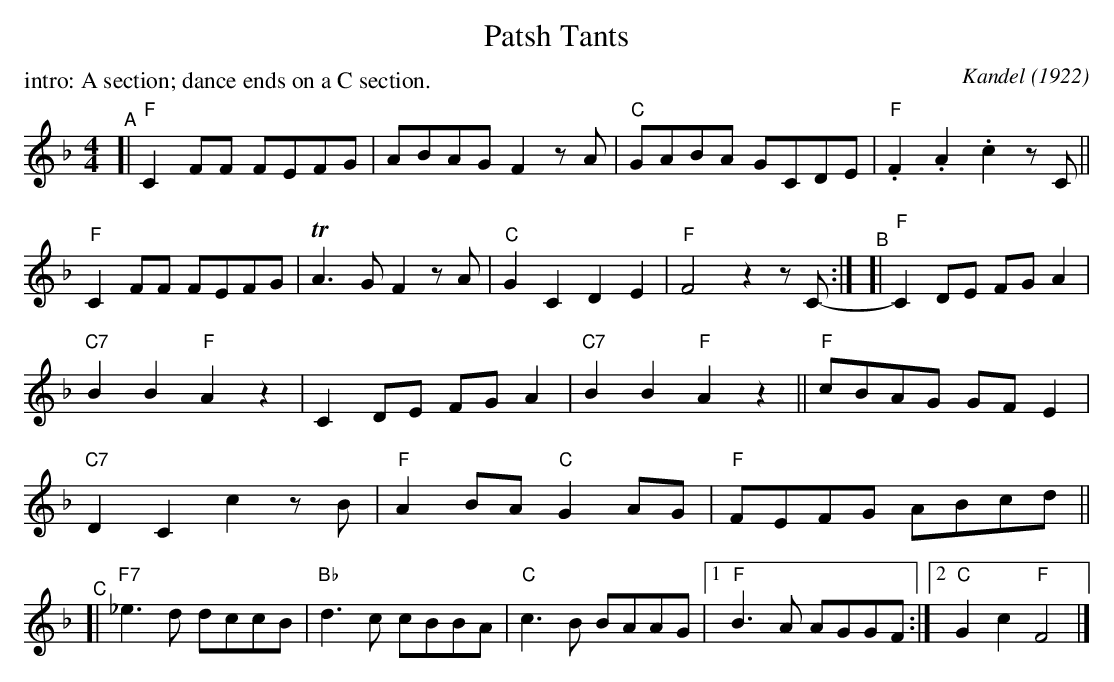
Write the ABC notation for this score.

X:1
T: Patsh Tants
C: Kandel (1922)
P: intro: A section; dance ends on a C section.
M: 4/4
L: 1/8
K: F
"^A"[|\
"F"C2FF FEFG | ABAG F2zA | "C"GABA GCDE | "F".F2.A2 .c2zC ||
"F"C2FF FEFG | TA3G F2zA | "C"G2C2 D2E2 | "F"F4   z2zC- :|
"^B"[|\
"F"C2DE FGA2 | "C7"kB2kB2 "F"kA2z2 | C2DE FGA2 | "C7"kB2kB2 "F"kA2z2 ||
"F"cBAG GFE2 | "C7"kD2kC2kc2zB | "F"A2BA "C"G2AG | "F"FEFG ABcd ||
"^C"[|\
"F7"_e3d dccB | "Bb"d3c cBBA | "C"c3B BAAG |[1 "F"B3A AGGF :|[2 "C"G2c2 "F"F4 |]
